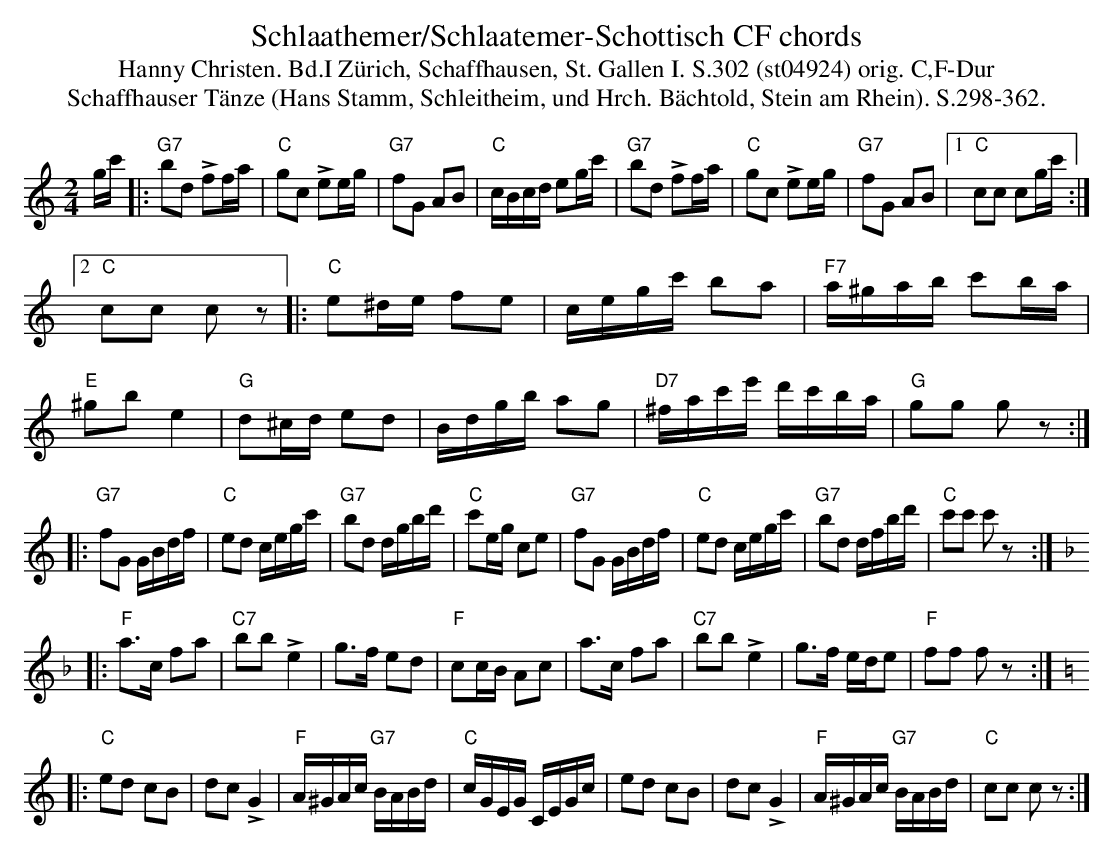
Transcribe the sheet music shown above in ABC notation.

X:1
T: Schlaathemer/Schlaatemer-Schottisch CF chords
T:Hanny Christen. Bd.I Zürich, Schaffhausen, St. Gallen I. S.302 (st04924) orig. C,F-Dur
T: Schaffhauser T\"anze (Hans Stamm, Schleitheim, und Hrch. B\"achtold, Stein am Rhein). S.298-362.
M:2/4
L:1/16
K:C %%MIDI gchordon
gc' |: "G7"b2d2 !>!f2fa | "C"g2c2 !>!e2eg | "G7"f2G2 A2B2 | "C"cBcd e2gc' | "G7"b2d2 !>!f2fa | "C"g2c2 !>!e2eg | "G7"f2G2 A2B2 |1 "C"c2c2 c2gc' :|2
"C"c2c2 c2z2 |: "C"e2^de f2e2 | cegc' b2a2 | "F7"a^gab c'2ba | "E"^g2b2e4 | "G"d2^cd e2d2 | Bdgb a2g2 | "D7"^fac'e' d'c'ba | "G"g2g2 g2z2 ::
"G7"f2G2 GBdf | "C"e2d2 cegc' | "G7"b2d2 dgbd' | "C"c'2eg c2e2 | "G7"f2G2 GBdf | "C"e2d2 cegc' | "G7"b2d2 dfbd' | "C"c'2c'2 c'2z2 :: [K:F]
"F"a3c f2a2 | "C7"b2b2 !>!e4 | g3f e2d2 | "F"c2cB A2c2 | a3c f2a2 | "C7"b2b2 !>!e4 | g3f ede2 | "F"f2f2 f2z2 :: [K:C]
"C"e2d2 c2B2 | d2c2 !>!G4 | "F"A^GAc "G7"BABd | "C"cGEG CEGc | e2d2 c2B2 | d2c2 !>!G4 | "F"A^GAc "G7"BABd | "C"c2c2 c2z2 :|
